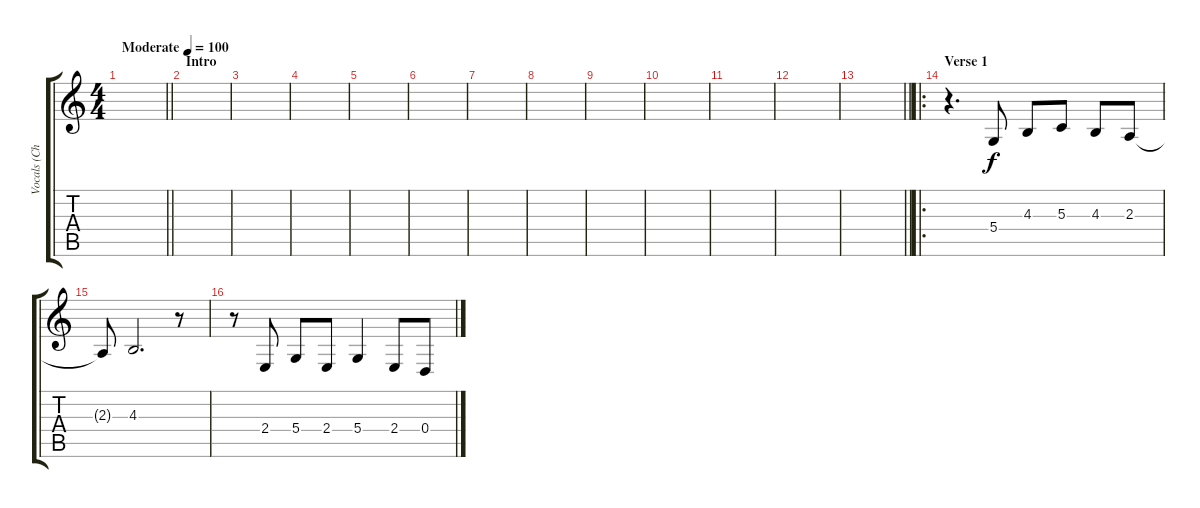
\track ("Vocals (Chiba)" "Vocals (Ch") {instrument altosax}
\staff {score tabs}
\tuning (E4 B3 G3 D3 A2 E2) {hide}
\ts (4 4)
\tempo (100 "Moderate")
\clef g2
\barLineRight lightlight
\ks c
|
\section ("" "Intro")
|
|
|
|
|
|
|
|
|
|
|
\barLineRight lightlight
|
\ro
\section ("" "Verse 1")
r.4{d} 5.4.8 4.3.8 5.3.8 4.3.8 2.3.8 |
2.3{t}.8 4.3.2{d} r.8 |
r.8 2.4.8 5.4.8 2.4.8 5.4.4 2.4.8 0.4.8
